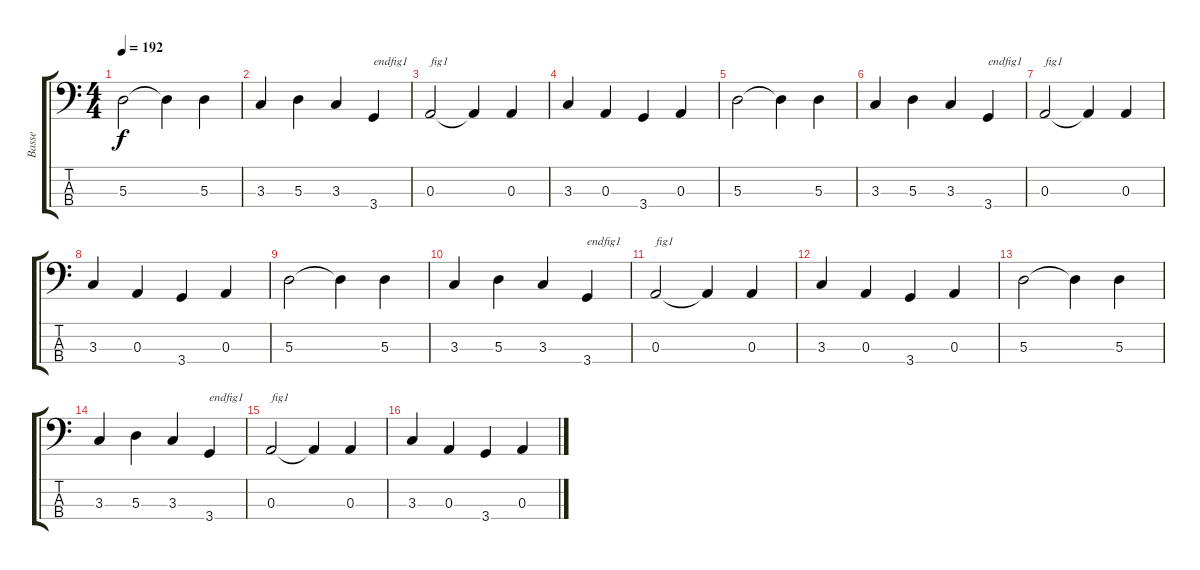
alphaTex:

\track ("Basse" "Basse") {instrument electricbassfinger}
\staff {score tabs}
\tuning (G2 D2 A1 E1) {hide}
\ts (4 4)
\tempo 192
\clef f4
\ks c
5.3.2{dy f} 5.3{t}.4 5.3.4 |
3.3.4 5.3.4 3.3.4 3.4.4{txt "endfig1"} |
0.3.2{txt "fig1"} 0.3{t}.4 0.3.4 |
3.3.4 0.3.4 3.4.4 0.3.4 |
5.3.2 5.3{t}.4 5.3.4 |
3.3.4 5.3.4 3.3.4 3.4.4{txt "endfig1"} |
0.3.2{txt "fig1"} 0.3{t}.4 0.3.4 |
3.3.4 0.3.4 3.4.4 0.3.4 |
5.3.2 5.3{t}.4 5.3.4 |
3.3.4 5.3.4 3.3.4 3.4.4{txt "endfig1"} |
0.3.2{txt "fig1"} 0.3{t}.4 0.3.4 |
3.3.4 0.3.4 3.4.4 0.3.4 |
5.3.2 5.3{t}.4 5.3.4 |
3.3.4 5.3.4 3.3.4 3.4.4{txt "endfig1"} |
0.3.2{txt "fig1"} 0.3{t}.4 0.3.4 |
3.3.4 0.3.4 3.4.4 0.3.4
